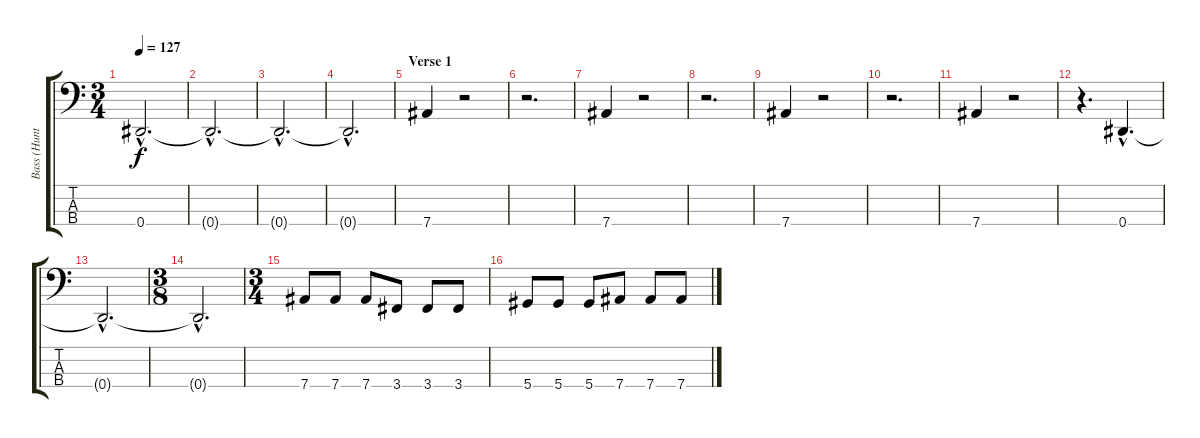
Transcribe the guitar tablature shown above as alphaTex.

\track ("Bass (Hunter)" "Bass (Hunt") {instrument electricbasspick}
\staff {score tabs}
\tuning (Gb2 Db2 Ab1 Eb1) {hide}
\ts (3 4)
\tempo 127
\clef f4
\ks c
0.4{hac}.2{d dy f} |
0.4{hac t}.2{d} |
0.4{hac t}.2{d} |
0.4{hac t}.2{d} |
\section ("" "Verse 1")
7.4.4 r.2 |
r.2{d} |
7.4.4 r.2 |
r.2{d} |
7.4.4 r.2 |
r.2{d} |
7.4.4 r.2 |
r.4{d} 0.4{hac}.4{d} |
0.4{hac t}.2{d} |
\ts (3 8)
0.4{hac t}.2{d} |
\ts (3 4)
7.4.8{instrument electricbassfinger} 7.4.8 7.4.8 3.4.8 3.4.8 3.4.8 |
5.4.8 5.4.8 5.4.8 7.4.8 7.4.8 7.4.8
